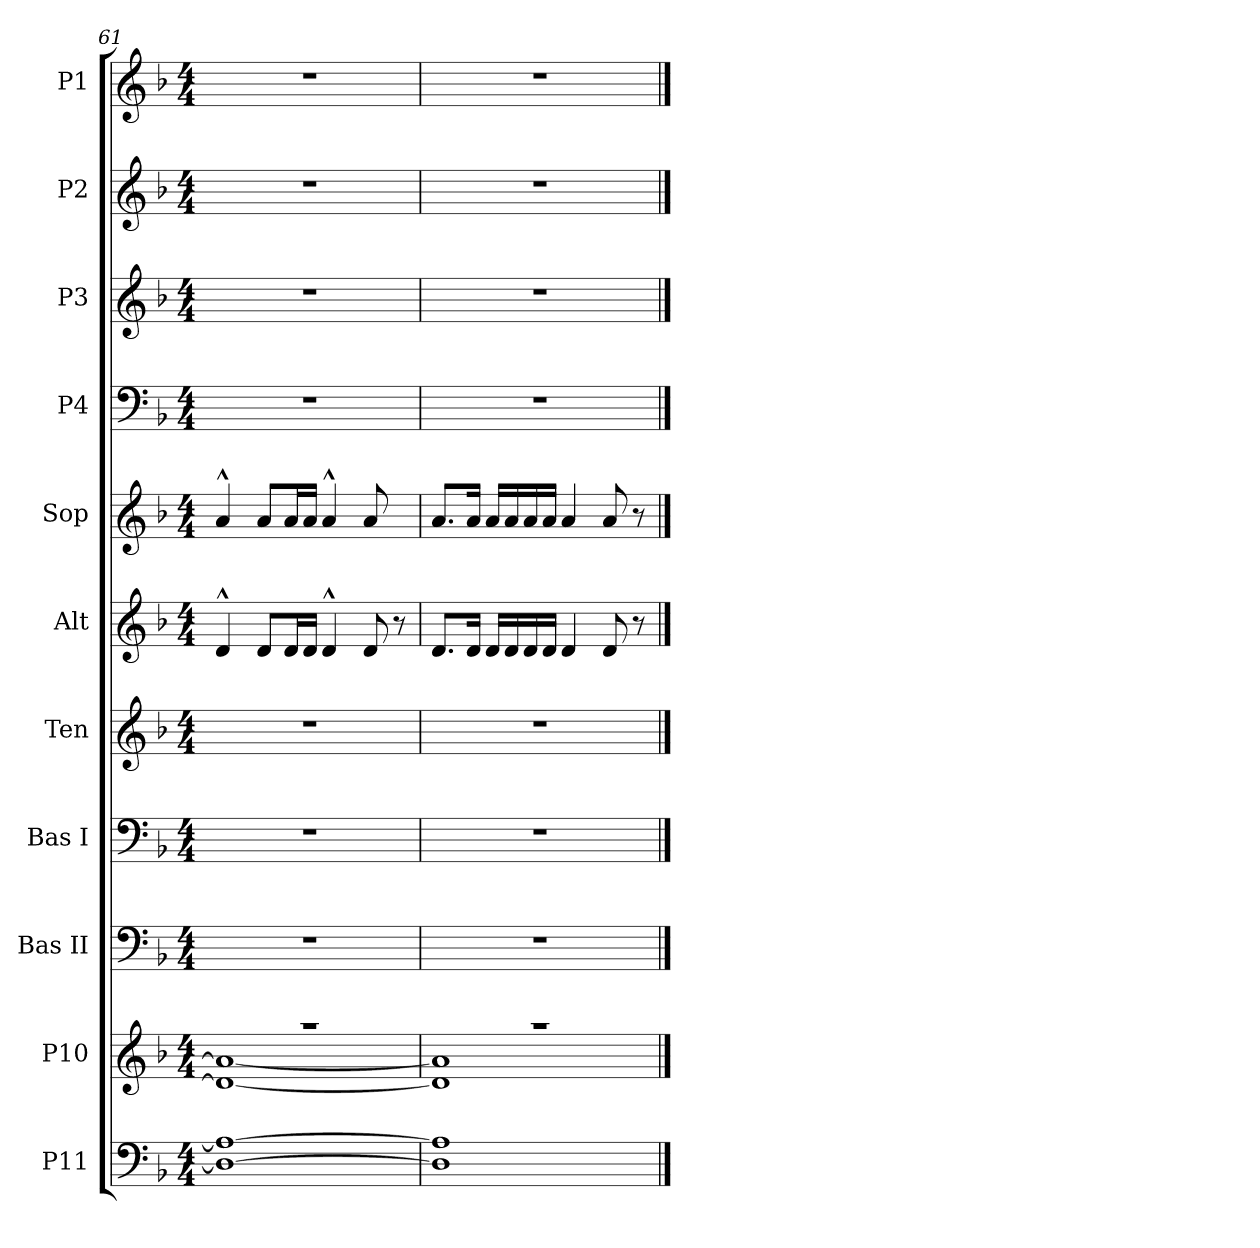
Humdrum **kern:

**kern	**kern	**kern	**kern	**kern	**kern	**kern	**kern	**kern	**kern	**kern
*part11	*part10	*part9	*part8	*part7	*part6	*part5	*part4	*part3	*part2	*part1
*staff11	*staff10	*staff9	*staff8	*staff7	*staff6	*staff5	*staff4	*staff3	*staff2	*staff1
*I"P11	*I"P10	*I"Bas II	*I"Bas I	*I"Ten	*I"Alt	*I"Sop	*I"P4	*I"P3	*I"P2	*I"P1
*clefF4	*clefG2	*clefF4	*clefF4	*clefG2	*clefG2	*clefG2	*clefF4	*clefG2	*clefG2	*clefG2
*k[b-]	*k[b-]	*k[b-]	*k[b-]	*k[b-]	*k[b-]	*k[b-]	*k[b-]	*k[b-]	*k[b-]	*k[b-]
*F:	*F:	*F:	*F:	*F:	*F:	*F:	*F:	*F:	*F:	*F:
*M4/4	*M4/4	*M4/4	*M4/4	*M4/4	*M4/4	*M4/4	*M4/4	*M4/4	*M4/4	*M4/4
=61	=61	=61	=61	=61	=61	=61	=61	=61	=61	=61
*^	*^	*	*	*	*	*	*	*	*	*
*	*	*	*^	*	*	*	*	*	*	*	*	*
1D_ 1A_	1ryy	1raa	1d_ 1a_	1ryy	1r	1r	1r	4d^^>/	4a^^>/	1r	1r	1r	1r
.	.	.	.	.	.	.	.	8d/L	8a/L	.	.	.	.
.	.	.	.	.	.	.	.	16d/L	16a/L	.	.	.	.
.	.	.	.	.	.	.	.	16d/JJ	16a/JJ	.	.	.	.
.	.	.	.	.	.	.	.	4d^^>/	4a^^>/	.	.	.	.
.	.	.	.	.	.	.	.	8d/	8a/	.	.	.	.
.	.	.	.	.	.	.	.	8r	8ryy	.	.	.	.
=62	=62	=62	=62	=62	=62	=62	=62	=62	=62	=62	=62	=62	=62
1D] 1A]	1ryy	1raa	1d] 1a]	1ryy	1r	1r	1r	8.d/L	8.a/L	1r	1r	1r	1r
.	.	.	.	.	.	.	.	16d/Jk	16a/Jk	.	.	.	.
.	.	.	.	.	.	.	.	16d/LL	16a/LL	.	.	.	.
.	.	.	.	.	.	.	.	16d/	16a/	.	.	.	.
.	.	.	.	.	.	.	.	16d/	16a/	.	.	.	.
.	.	.	.	.	.	.	.	16d/JJ	16a/JJ	.	.	.	.
.	.	.	.	.	.	.	.	4d/	4a/	.	.	.	.
.	.	.	.	.	.	.	.	8d/	8a/	.	.	.	.
.	.	.	.	.	.	.	.	8r	8r	.	.	.	.
*v	*v	*	*	*	*	*	*	*	*	*	*	*	*
*	*v	*v	*v	*	*	*	*	*	*	*	*	*
==	==	==	==	==	==	==	==	==	==	==
*-	*-	*-	*-	*-	*-	*-	*-	*-	*-	*-
